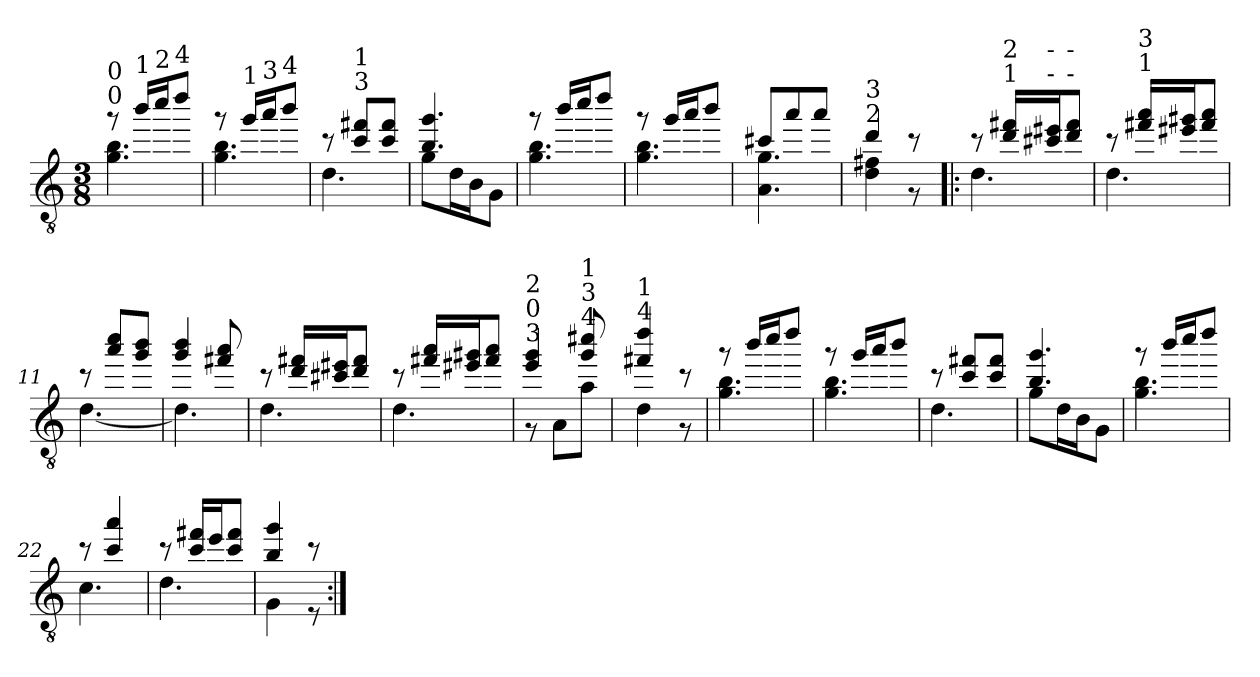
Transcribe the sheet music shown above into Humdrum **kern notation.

**kern
*part1
*staff1
*clefGv2
*M3/8
=1
*^
!LO:TX:t=0	!
!LO:TX:t=0	!
8r	4.g\ 4.b\
!LO:TX:a:t=1	!
16bb/LL	.
!LO:TX:a:t=2	!
16ccc/J	.
!LO:TX:a:t=4	!
8ddd/J	.
=2	=2
8r	4.g\ 4.b\
!LO:TX:t=1	!
16gg/LL	.
!LO:TX:a:t=3	!
16aa/J	.
!LO:TX:a:t=4	!
8bb/J	.
=3	=3
8r	4.d\
!LO:TX:t=3	!
!LO:TX:t=1	!
8cc/ 8ff#/L	.
8cc/ 8ff#/J	.
=4	=4
4.b/ 4.gg/	8g\L
.	16d\L
.	16B\J
.	8G\J
=5	=5
8r	4.g\ 4.b\
16bb/LL	.
16ccc/J	.
8ddd/J	.
!!LO:LB:g=z	!!
=6	=6
8r	4.g\ 4.b\
16gg/LL	.
16aa/J	.
8bb/J	.
=7	=7
8cc#/L	4.A\ 4.g\
8aa/	.
8aa/J	.
=8	=8
!LO:TX:t=2	!
!LO:TX:t=3	!
4dd/	4d\ 4f#\
8r	8r
=9!|:	=9!|:
8r	4.d\
!LO:TX:t=1	!
!LO:TX:t=2	!
16dd/ 16ff#/LL	.
!LO:TX:t=-	!
!LO:TX:t=-	!
16cc#/ 16ee#/J	.
!LO:TX:t=-	!
!LO:TX:t=-	!
8dd/ 8ff#/J	.
=10	=10
8r	4.d\
!LO:TX:t=1	!
!LO:TX:t=3	!
16ff#/ 16aa/LL	.
16ee#/ 16gg#/J	.
8ff#/ 8aa/J	.
!!LO:LB:g=z	!!
=11	=11
8r	[4.d\
8aa/ 8ccc/L	.
8gg/ 8bb/J	.
=12	=12
4gg/ 4bb/	4.d\]
8ff#/ 8aa/	.
=13	=13
8r	4.d\
16dd/ 16ff#/LL	.
16cc#/ 16ee#/J	.
8dd/ 8ff#/J	.
=14	=14
8r	4.d\
16ff#/ 16aa/LL	.
16ee#/ 16gg#/J	.
8ff#/ 8aa/J	.
=15	=15
!LO:TX:t=3	!
!LO:TX:t=0	!
!LO:TX:a:t=2	!
4ee/ 4gg/	8r
.	8A\L
!LO:TX:t=4	!
!LO:TX:t=3	!
!LO:TX:t=1	!
8gg/ 8ccc#/	8a\J
!!LO:LB:g=z	!!
=16	=16
!LO:TX:t=4	!
!LO:TX:t=1	!
4ff#/ 4ddd/	4d\
8r	8r
=17	=17
8r	4.g\ 4.b\
16bb/LL	.
16ccc/J	.
8ddd/J	.
=18	=18
8r	4.g\ 4.b\
16gg/LL	.
16aa/J	.
8bb/J	.
=19	=19
8r	4.d\
8cc/ 8ff#/L	.
8cc/ 8ff#/J	.
!!LO:LB:g=z	!!
=20	=20
4.b/ 4.gg/	8g\L
.	16d\L
.	16B\J
.	8G\J
=21	=21
8r	4.g\ 4.b\
16bb/LL	.
16ccc/J	.
8ddd/J	.
=22	=22
8r	4.c\
4cc/ 4aa/	.
=23	=23
8r	4.d\
16cc/ 16ff#/LL	.
16ee/J	.
8cc/ 8ff#/J	.
=24	=24
4b/ 4gg/	4G\
8r	8r
*v	*v
=:|!
*-
